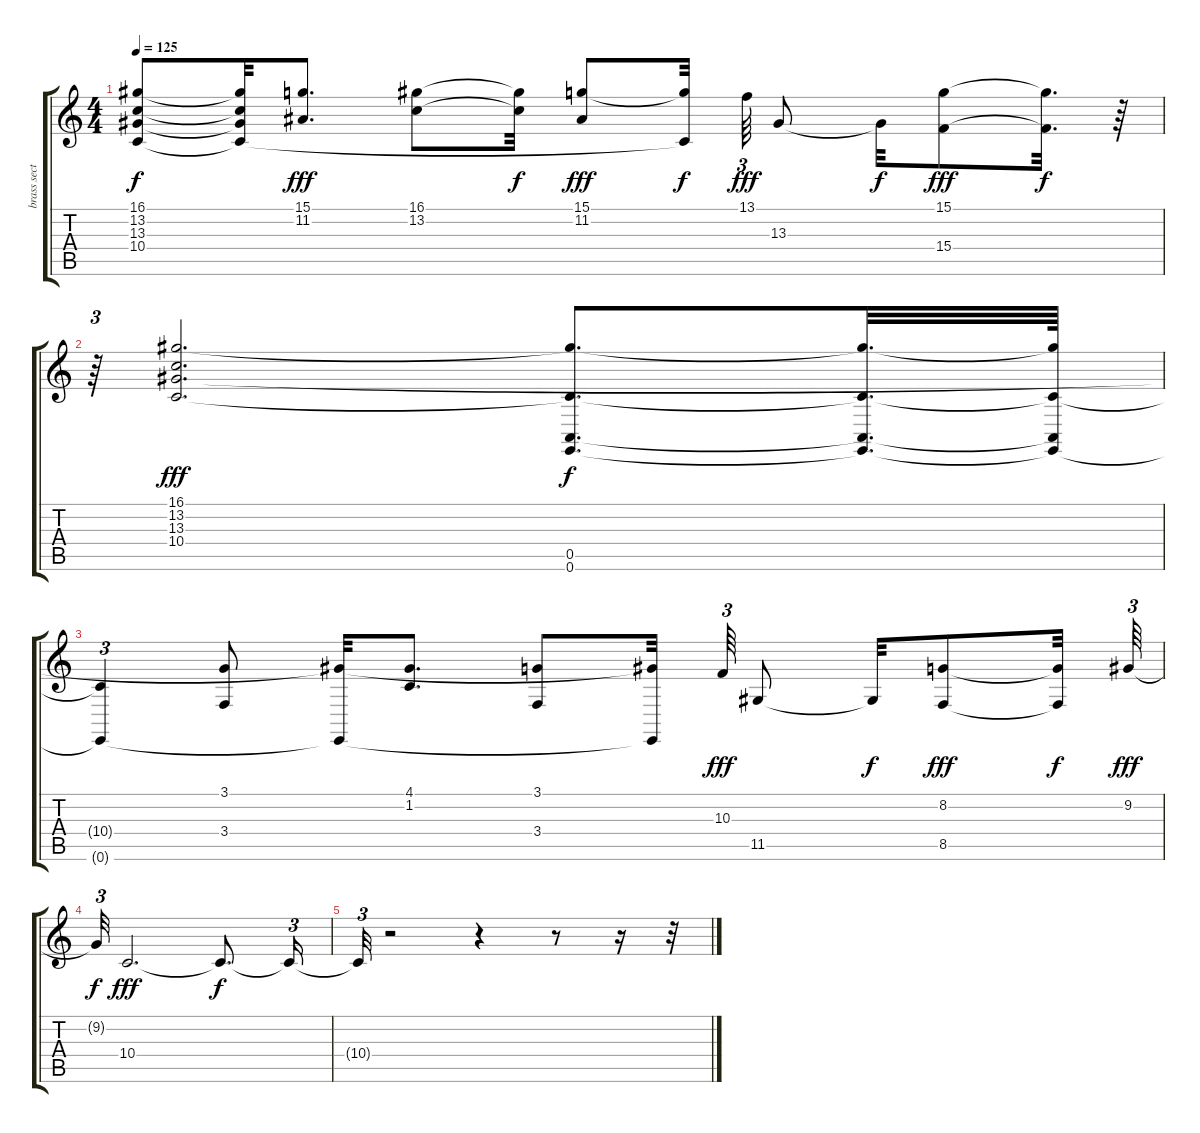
\track ("brass section" "brass sect") {instrument trumpet}
\staff {score tabs}
\tuning (E4 B3 G3 D3 A2 E2) {hide}
\ts (4 4)
\tempo 125
\clef g2
\ks c
(16.1{t} 13.2{t} 13.3{t} 10.4{t}).8{dy f} (16.1{t} 13.2{t} 13.3{t} 10.4{t}).32 (15.1 11.2).8{d dy fff} (16.1 13.2).8 (16.1{t} 13.2{t}).32{dy f} (15.1 11.2).8{dy fff} (15.1{t} 10.4{t}).32{dy f} 13.1.64{tu (3 2) dy fff} 13.3.8 13.3{t}.32{dy f} (15.1 15.4).8{dy fff} (15.1{t} 15.4{t}).32{d dy f} r.64 |
r.64{tu (3 2)} (16.1 13.2 13.3 10.4).2{d dy fff} (16.1{t} 10.4{t} 0.5 0.6{t}).8{d dy f} (16.1{t} 10.4{t} 0.5{t} 0.6{t}).32{d} (16.1{t} 10.4{t} 0.5{t} 0.6{t}).64 |
(10.4{t} 0.6{t}).4{tu (3 2)} (3.1 3.4).8 (13.3{t} 0.6{t}).32 (4.1 1.2).8{d} (3.1 3.4).8 (13.3{t} 0.6{t}).32 10.3.64{tu (3 2) dy fff} 11.5.8 11.5{t}.32{dy f} (8.2 8.5).8{dy fff} (8.2{t} 8.5{t}).32{dy f} 9.2.64{tu (3 2) dy fff} |
9.2{t}.32{tu (3 2) dy f} 10.4.2{d dy fff} 10.4{t}.8{d dy f} 10.4{t}.16{tu (3 2)} |
10.4{t}.32{tu (3 2)} r.2 r.4 r.8 r.16 r.32
